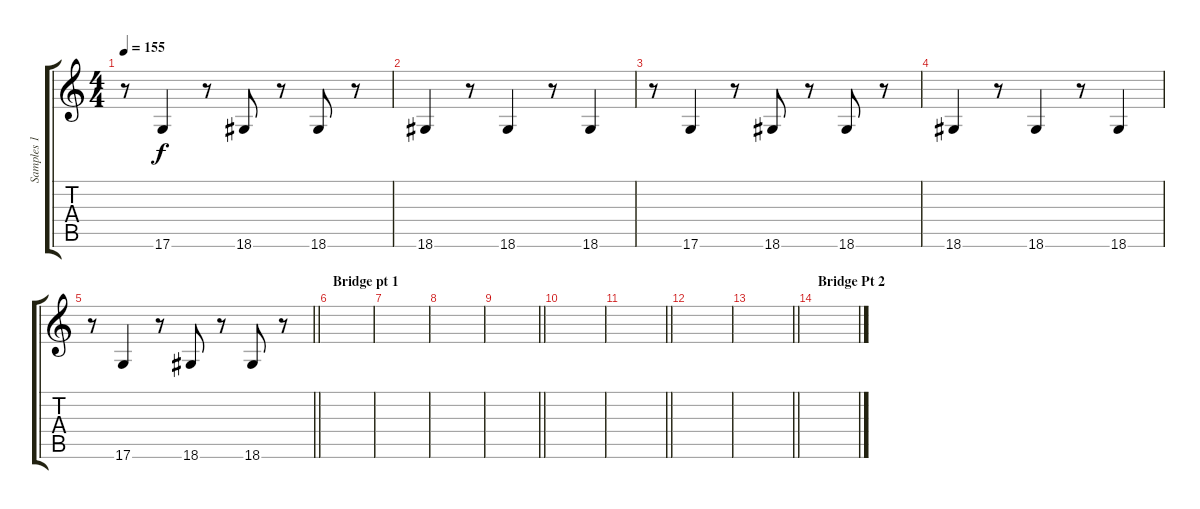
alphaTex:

\track ("Samples 1" "Samples 1") {instrument seashore}
\staff {score tabs}
\tuning (E4 B3 G3 D3 A2 D2) {hide}
\ts (4 4)
\tempo 155
\clef g2
\ks c
r.8{dy f} 17.6.4 r.8 18.6.8 r.8 18.6.8 r.8 |
18.6.4 r.8 18.6.4 r.8 18.6.4 |
r.8 17.6.4 r.8 18.6.8 r.8 18.6.8 r.8 |
18.6.4 r.8 18.6.4 r.8 18.6.4 |
\barLineRight lightlight
r.8 17.6.4 r.8 18.6.8 r.8 18.6.8 r.8 |
\section ("" "Bridge pt 1")
|
|
|
\barLineRight lightlight
|
|
\barLineRight lightlight
|
|
\barLineRight lightlight
|
\section ("" "Bridge Pt 2")
